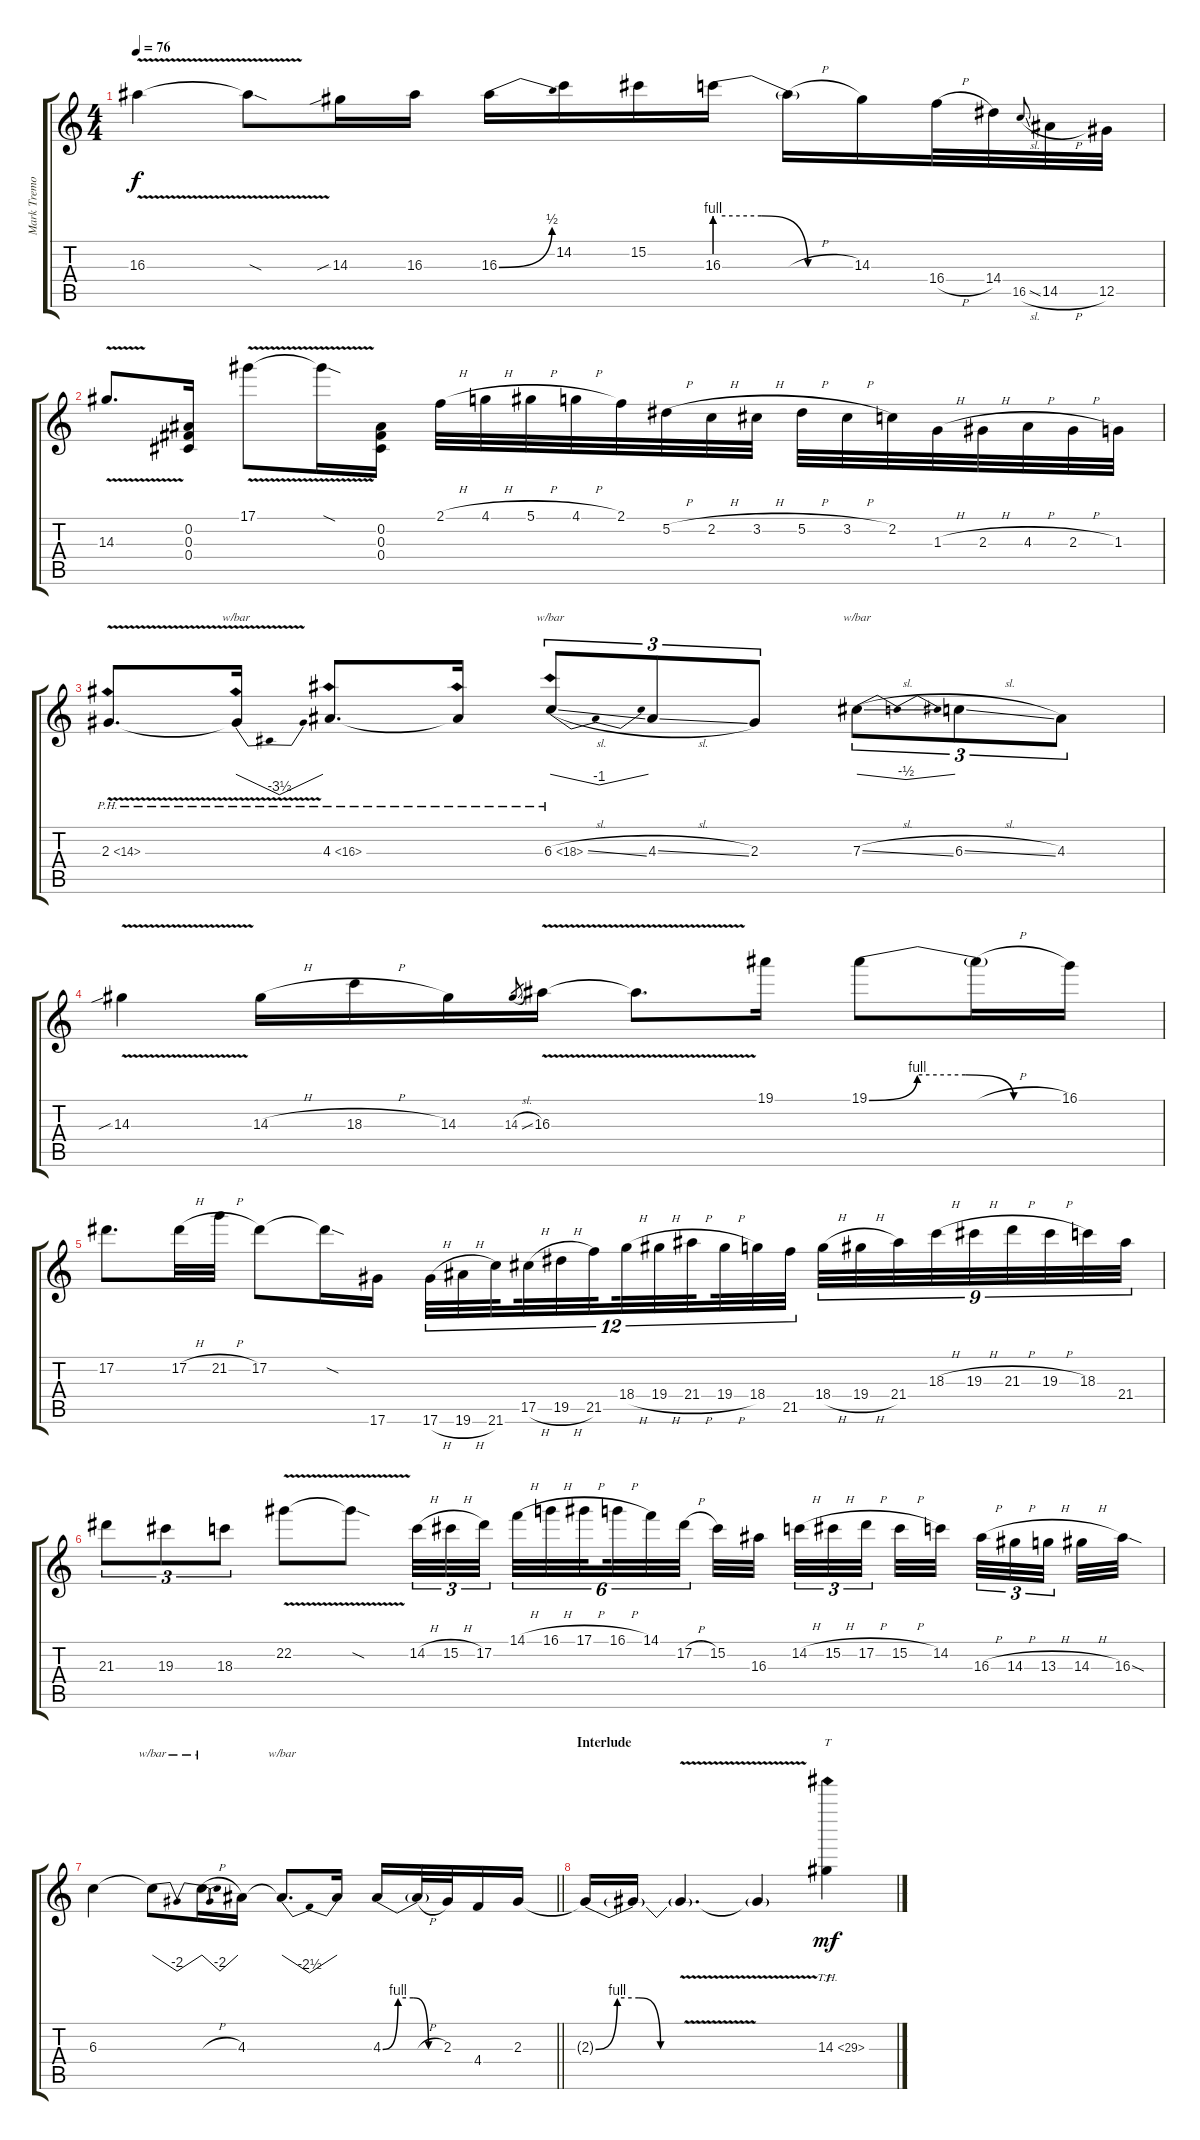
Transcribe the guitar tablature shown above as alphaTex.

\track ("Mark Tremonti" "Mark Tremo") {instrument overdrivenguitar}
\staff {score tabs}
\tuning (Eb4 Bb3 Gb3 Db3 Ab2 Eb2) {hide}
\ts (4 4)
\tempo 76
\clef g2
\ks c
16.3{v}.4{dy f} 16.3{sod t}.8 14.3{sib}.16 16.3.16 16.3{be (bend 0 0 60 2)}.16 14.2.16 15.2.16 16.3{be (custom 0 4 20 4 40 0 60 0)}.16 16.3{h t}.16 14.3.16 16.4{h}.32 14.4.32 16.5{sl}.8{gr onbeat} 14.5{h}.32 12.5.32 |
14.3{v}.8{d} (0.2 0.3 0.4).16 17.1{v}.8 17.1{sod t}.16 (0.2 0.3 0.4).16 2.1{h}.32 4.1{h}.32 5.1{h}.32 4.1{h}.32 2.1.32 5.2{h}.32 2.2{h}.32 3.2{h}.32 5.2{h}.32 3.2{h}.32 2.2.32 1.3{h}.32 2.3{h}.32 4.3{h}.32 2.3{h}.32 1.3.32 |
2.3{ph 12 v}.8{d} 2.3{ph 12 t}.16{tbe (dip default 0 0 30 -14 60 0)} 4.3{ph 12}.8{d} 4.3{ph 12 t}.16 6.3{ph 12 sl}.8{tu (3 2) tbe (dip default 0 0 30 -4 60 0)} 4.3{sl}.8{tu (3 2)} 2.3.8{tu (3 2)} 7.3{sl}.8{tu (3 2) tbe (dip default 0 0 30 -2 60 0)} 6.3{sl}.8{tu (3 2)} 4.3.8{tu (3 2)} |
14.3{v sib}.4 14.3{h}.16 18.3{h}.16 14.3.16 14.3{sl}.8{gr} 16.3{v}.16 16.3{t}.8{d} 19.1.16 19.1{be (custom 0 0 15 4 30 4 45 0 60 0)}.8 19.1{h t}.16 16.1.16 |
17.2.8{d} 17.2{h}.32 21.2{h}.32 17.2.8 17.2{sod t}.16 17.6.16 17.6{h}.32{tu (12 8)} 19.6{h}.32{tu (12 8)} 21.6.32{tu (12 8) beam splitsecondary} 17.5{h}.32{tu (12 8)} 19.5{h}.32{tu (12 8)} 21.5.32{tu (12 8) beam splitsecondary} 18.4{h}.32{tu (12 8)} 19.4{h}.32{tu (12 8)} 21.4{h}.32{tu (12 8) beam splitsecondary} 19.4{h}.32{tu (12 8)} 18.4.32{tu (12 8)} 21.5.32{tu (12 8)} 18.4{h}.32{tu (9 8)} 19.4{h}.32{tu (9 8)} 21.4.32{tu (9 8)} 18.3{h}.32{tu (9 8)} 19.3{h}.32{tu (9 8)} 21.3{h}.32{tu (9 8)} 19.3{h}.32{tu (9 8)} 18.3.32{tu (9 8)} 21.4.32{tu (9 8)} |
21.3.8{tu (3 2)} 19.3.8{tu (3 2)} 18.3.8{tu (3 2)} 22.2{v}.8 22.2{sod t}.8 14.2{h}.32{tu (3 2)} 15.2{h}.32{tu (3 2)} 17.2.32{tu (3 2) beam splitsecondary} 14.1{h}.32{tu (6 4)} 16.1{h}.32{tu (6 4)} 17.1{h}.32{tu (6 4) beam splitsecondary} 16.1{h}.32{tu (6 4)} 14.1.32{tu (6 4)} 17.2{h}.32{tu (6 4) beam splitsecondary} 15.2.32 16.3.32 14.2{h}.32{tu (3 2)} 15.2{h}.32{tu (3 2)} 17.2{h}.32{tu (3 2) beam splitsecondary} 15.2{h}.32 14.2.32{beam splitsecondary} 16.3{h}.32{tu (3 2)} 14.3{h}.32{tu (3 2)} 13.3{h}.32{tu (3 2) beam splitsecondary} 14.3{h}.32 16.3{sod}.32 |
\barLineRight lightlight
6.3.4 6.3{t}.8{tbe (dip default 0 0 41 -8 60 0)} 6.3{h t}.16{tbe (dip default 0 0 41 -8 60 0)} 4.3.16 4.3{t}.8{d tbe (dip default 0 0 30 -10 60 0)} 4.3{t}.16 4.3{be (custom 0 0 15 4 30 4 45 0 60 0)}.16 4.3{h t}.32 2.3.32 4.4.16 2.3.16 |
\section ("" "Interlude")
2.3{be (custom 0 0 15 4 30 4 45 0 60 0) t}.16 2.3{t}.16 2.3{v t}.4{d} 2.3{t}.4 14.3{th 15}.4{tt dy mf}
